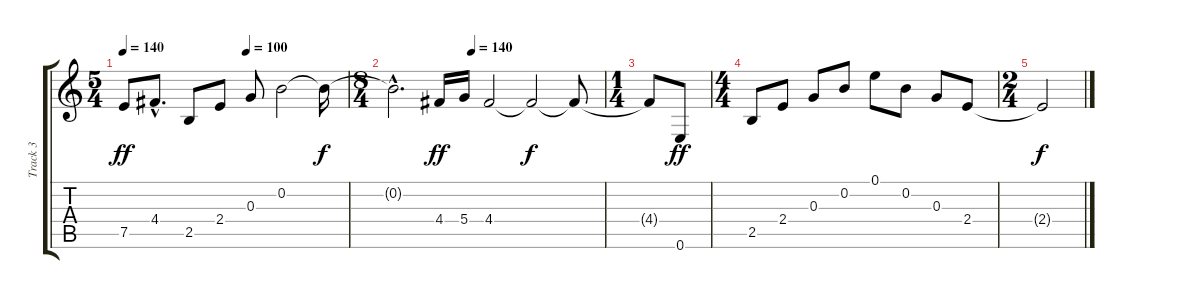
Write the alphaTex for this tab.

\track ("Track 3" "Track 3") {instrument distortionguitar}
\staff {score tabs}
\tuning (E4 B3 G3 D3 A2 E2) {hide}
\ts (5 4)
\tempo 140
\tempo (100 0.55)
\clef g2
\ks c
7.5.8{dy ff} 4.4{hac}.8{d} 2.5.8 2.4.8 0.3.8 0.2.2 0.2{t}.16{dy f} |
\ts (8 4)
\tempo (140 0.375)
0.2{hac t}.2{d} 4.4.16{dy ff} 5.4.16 4.4.2 4.4{t}.2{dy f} 4.4{t}.8 |
\ts (1 4)
4.4{t}.8 0.6.8{dy ff} |
\ts (4 4)
2.5.8 2.4.8 0.3.8 0.2.8 0.1.8 0.2.8 0.3.8 2.4.8 |
\ts (2 4)
2.4{t}.2{dy f}
